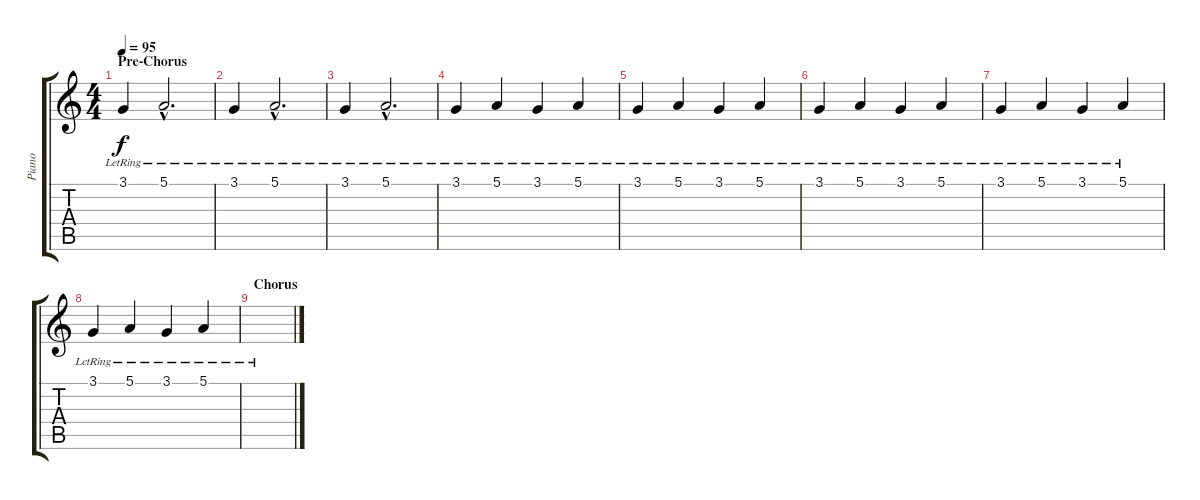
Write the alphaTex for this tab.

\track ("Piano" "Piano") {instrument electricgrandpiano}
\staff {score tabs}
\tuning (E4 B3 G3 D3 A2 E2) {hide}
\ts (4 4)
\section ("" "Pre-Chorus")
\tempo 95
\clef g2
\ks c
3.1{lr}.4{dy f} 5.1{hac lr}.2{d} |
3.1{lr}.4 5.1{hac lr}.2{d} |
3.1{lr}.4 5.1{hac lr}.2{d} |
3.1{lr}.4 5.1{lr}.4 3.1{lr}.4 5.1{lr}.4 |
3.1{lr}.4 5.1{lr}.4 3.1{lr}.4 5.1{lr}.4 |
3.1{lr}.4 5.1{lr}.4 3.1{lr}.4 5.1{lr}.4 |
3.1{lr}.4 5.1{lr}.4 3.1{lr}.4 5.1{lr}.4 |
3.1{lr}.4 5.1{lr}.4 3.1{lr}.4 5.1{lr}.4 |
\section ("" "Chorus")
